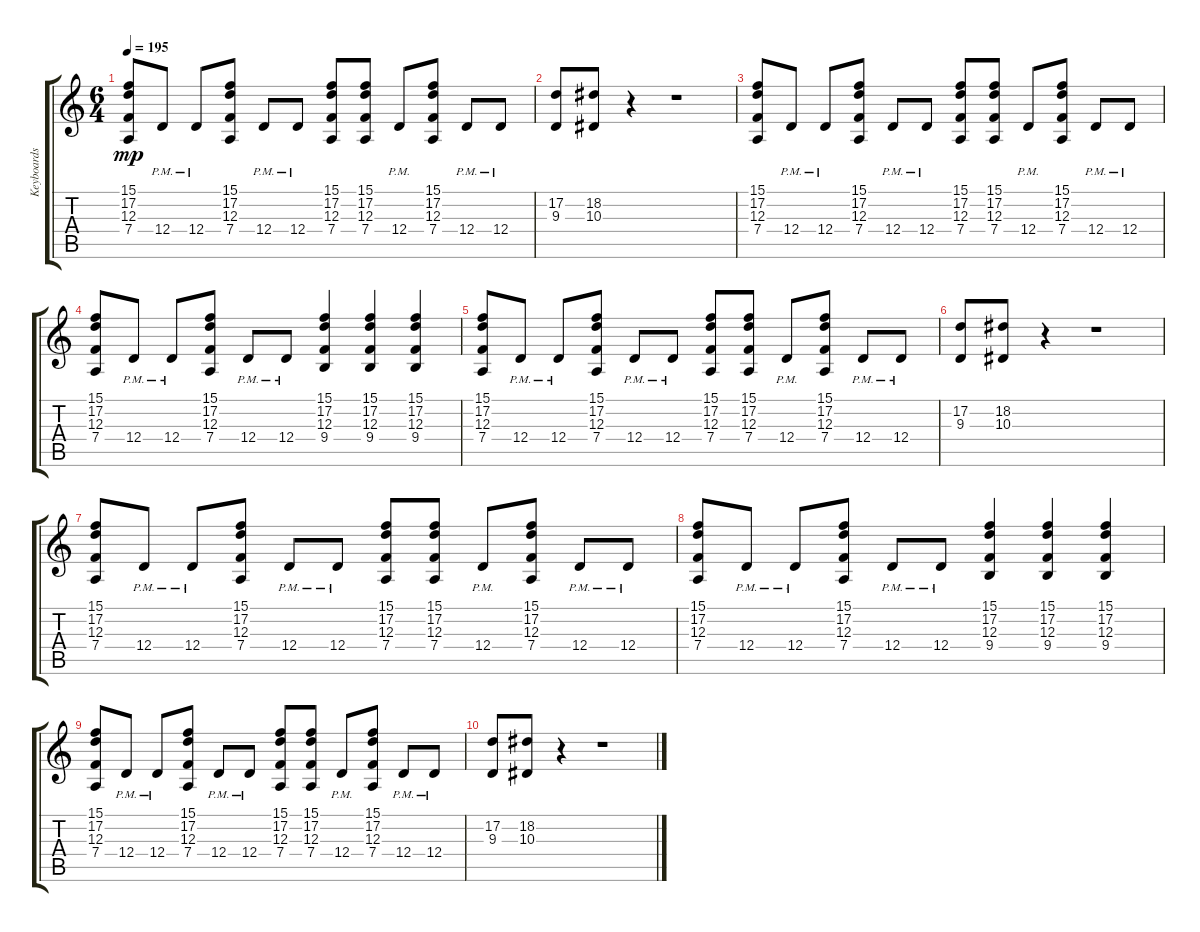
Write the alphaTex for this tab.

\track ("Keyboards" "Keyboards") {instrument stringensemble1}
\staff {score tabs}
\tuning (D4 A3 F3 D3 A2 D2) {hide}
\ts (6 4)
\tempo 195
\clef g2
\ks c
(15.1 17.2 12.3 7.4).8{dy mp} 12.4{pm}.8 12.4{pm}.8 (15.1 17.2 12.3 7.4).8 12.4{pm}.8 12.4{pm}.8 (15.1 17.2 12.3 7.4).8 (15.1 17.2 12.3 7.4).8 12.4{pm}.8 (15.1 17.2 12.3 7.4).8 12.4{pm}.8 12.4{pm}.8 |
(17.2 9.3).8 (18.2 10.3).8 r.4 r.1 |
(15.1 17.2 12.3 7.4).8 12.4{pm}.8 12.4{pm}.8 (15.1 17.2 12.3 7.4).8 12.4{pm}.8 12.4{pm}.8 (15.1 17.2 12.3 7.4).8 (15.1 17.2 12.3 7.4).8 12.4{pm}.8 (15.1 17.2 12.3 7.4).8 12.4{pm}.8 12.4{pm}.8 |
(15.1 17.2 12.3 7.4).8 12.4{pm}.8 12.4{pm}.8 (15.1 17.2 12.3 7.4).8 12.4{pm}.8 12.4{pm}.8 (15.1 17.2 12.3 9.4).4 (15.1 17.2 12.3 9.4).4 (15.1 17.2 12.3 9.4).4 |
(15.1 17.2 12.3 7.4).8 12.4{pm}.8 12.4{pm}.8 (15.1 17.2 12.3 7.4).8 12.4{pm}.8 12.4{pm}.8 (15.1 17.2 12.3 7.4).8 (15.1 17.2 12.3 7.4).8 12.4{pm}.8 (15.1 17.2 12.3 7.4).8 12.4{pm}.8 12.4{pm}.8 |
(17.2 9.3).8 (18.2 10.3).8 r.4 r.1 |
(15.1 17.2 12.3 7.4).8 12.4{pm}.8 12.4{pm}.8 (15.1 17.2 12.3 7.4).8 12.4{pm}.8 12.4{pm}.8 (15.1 17.2 12.3 7.4).8 (15.1 17.2 12.3 7.4).8 12.4{pm}.8 (15.1 17.2 12.3 7.4).8 12.4{pm}.8 12.4{pm}.8 |
(15.1 17.2 12.3 7.4).8 12.4{pm}.8 12.4{pm}.8 (15.1 17.2 12.3 7.4).8 12.4{pm}.8 12.4{pm}.8 (15.1 17.2 12.3 9.4).4 (15.1 17.2 12.3 9.4).4 (15.1 17.2 12.3 9.4).4 |
(15.1 17.2 12.3 7.4).8 12.4{pm}.8 12.4{pm}.8 (15.1 17.2 12.3 7.4).8 12.4{pm}.8 12.4{pm}.8 (15.1 17.2 12.3 7.4).8 (15.1 17.2 12.3 7.4).8 12.4{pm}.8 (15.1 17.2 12.3 7.4).8 12.4{pm}.8 12.4{pm}.8 |
(17.2 9.3).8 (18.2 10.3).8 r.4 r.1
